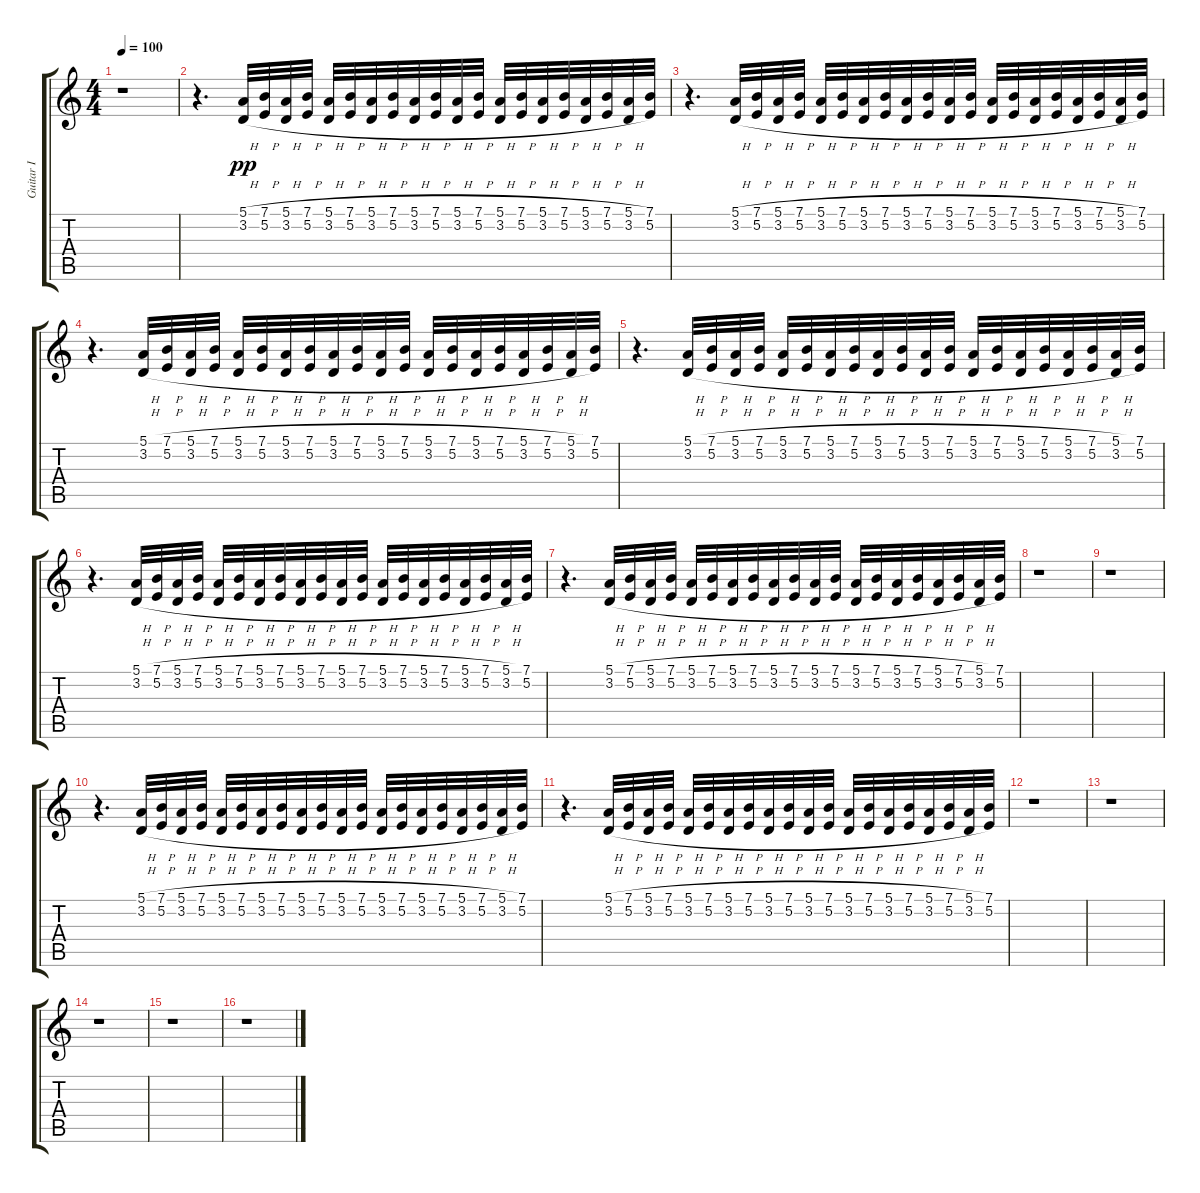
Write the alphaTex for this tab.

\track ("Guitar I" "Guitar I") {instrument violin}
\staff {score tabs}
\tuning (E4 B3 G3 D3 A2 E2) {hide}
\ts (4 4)
\tempo 100
\clef g2
\ks c
r.1{dy pp instrument violin} |
r.4{d} (5.1{h} 3.2{h}).32 (7.1{h} 5.2{h}).32 (5.1{h} 3.2{h}).32 (7.1{h} 5.2{h}).32 (5.1{h} 3.2{h}).32 (7.1{h} 5.2{h}).32 (5.1{h} 3.2{h}).32 (7.1{h} 5.2{h}).32 (5.1{h} 3.2{h}).32 (7.1{h} 5.2{h}).32 (5.1{h} 3.2{h}).32 (7.1{h} 5.2{h}).32 (5.1{h} 3.2{h}).32 (7.1{h} 5.2{h}).32 (5.1{h} 3.2{h}).32 (7.1{h} 5.2{h}).32 (5.1{h} 3.2{h}).32 (7.1{h} 5.2{h}).32 (5.1{h} 3.2{h}).32 (7.1 5.2).32 |
r.4{d} (5.1{h} 3.2{h}).32 (7.1{h} 5.2{h}).32 (5.1{h} 3.2{h}).32 (7.1{h} 5.2{h}).32 (5.1{h} 3.2{h}).32 (7.1{h} 5.2{h}).32 (5.1{h} 3.2{h}).32 (7.1{h} 5.2{h}).32 (5.1{h} 3.2{h}).32 (7.1{h} 5.2{h}).32 (5.1{h} 3.2{h}).32 (7.1{h} 5.2{h}).32 (5.1{h} 3.2{h}).32 (7.1{h} 5.2{h}).32 (5.1{h} 3.2{h}).32 (7.1{h} 5.2{h}).32 (5.1{h} 3.2{h}).32 (7.1{h} 5.2{h}).32 (5.1{h} 3.2{h}).32 (7.1 5.2).32 |
r.4{d} (5.1{h} 3.2{h}).32 (7.1{h} 5.2{h}).32 (5.1{h} 3.2{h}).32 (7.1{h} 5.2{h}).32 (5.1{h} 3.2{h}).32 (7.1{h} 5.2{h}).32 (5.1{h} 3.2{h}).32 (7.1{h} 5.2{h}).32 (5.1{h} 3.2{h}).32 (7.1{h} 5.2{h}).32 (5.1{h} 3.2{h}).32 (7.1{h} 5.2{h}).32 (5.1{h} 3.2{h}).32 (7.1{h} 5.2{h}).32 (5.1{h} 3.2{h}).32 (7.1{h} 5.2{h}).32 (5.1{h} 3.2{h}).32 (7.1{h} 5.2{h}).32 (5.1{h} 3.2{h}).32 (7.1 5.2).32 |
r.4{d} (5.1{h} 3.2{h}).32 (7.1{h} 5.2{h}).32 (5.1{h} 3.2{h}).32 (7.1{h} 5.2{h}).32 (5.1{h} 3.2{h}).32 (7.1{h} 5.2{h}).32 (5.1{h} 3.2{h}).32 (7.1{h} 5.2{h}).32 (5.1{h} 3.2{h}).32 (7.1{h} 5.2{h}).32 (5.1{h} 3.2{h}).32 (7.1{h} 5.2{h}).32 (5.1{h} 3.2{h}).32 (7.1{h} 5.2{h}).32 (5.1{h} 3.2{h}).32 (7.1{h} 5.2{h}).32 (5.1{h} 3.2{h}).32 (7.1{h} 5.2{h}).32 (5.1{h} 3.2{h}).32 (7.1 5.2).32 |
r.4{d} (5.1{h} 3.2{h}).32 (7.1{h} 5.2{h}).32 (5.1{h} 3.2{h}).32 (7.1{h} 5.2{h}).32 (5.1{h} 3.2{h}).32 (7.1{h} 5.2{h}).32 (5.1{h} 3.2{h}).32 (7.1{h} 5.2{h}).32 (5.1{h} 3.2{h}).32 (7.1{h} 5.2{h}).32 (5.1{h} 3.2{h}).32 (7.1{h} 5.2{h}).32 (5.1{h} 3.2{h}).32 (7.1{h} 5.2{h}).32 (5.1{h} 3.2{h}).32 (7.1{h} 5.2{h}).32 (5.1{h} 3.2{h}).32 (7.1{h} 5.2{h}).32 (5.1{h} 3.2{h}).32 (7.1 5.2).32 |
r.4{d} (5.1{h} 3.2{h}).32 (7.1{h} 5.2{h}).32 (5.1{h} 3.2{h}).32 (7.1{h} 5.2{h}).32 (5.1{h} 3.2{h}).32 (7.1{h} 5.2{h}).32 (5.1{h} 3.2{h}).32 (7.1{h} 5.2{h}).32 (5.1{h} 3.2{h}).32 (7.1{h} 5.2{h}).32 (5.1{h} 3.2{h}).32 (7.1{h} 5.2{h}).32 (5.1{h} 3.2{h}).32 (7.1{h} 5.2{h}).32 (5.1{h} 3.2{h}).32 (7.1{h} 5.2{h}).32 (5.1{h} 3.2{h}).32 (7.1{h} 5.2{h}).32 (5.1{h} 3.2{h}).32 (7.1 5.2).32 |
r.1 |
r.1 |
r.4{d} (5.1{h} 3.2{h}).32 (7.1{h} 5.2{h}).32 (5.1{h} 3.2{h}).32 (7.1{h} 5.2{h}).32 (5.1{h} 3.2{h}).32 (7.1{h} 5.2{h}).32 (5.1{h} 3.2{h}).32 (7.1{h} 5.2{h}).32 (5.1{h} 3.2{h}).32 (7.1{h} 5.2{h}).32 (5.1{h} 3.2{h}).32 (7.1{h} 5.2{h}).32 (5.1{h} 3.2{h}).32 (7.1{h} 5.2{h}).32 (5.1{h} 3.2{h}).32 (7.1{h} 5.2{h}).32 (5.1{h} 3.2{h}).32 (7.1{h} 5.2{h}).32 (5.1{h} 3.2{h}).32 (7.1 5.2).32 |
r.4{d} (5.1{h} 3.2{h}).32 (7.1{h} 5.2{h}).32 (5.1{h} 3.2{h}).32 (7.1{h} 5.2{h}).32 (5.1{h} 3.2{h}).32 (7.1{h} 5.2{h}).32 (5.1{h} 3.2{h}).32 (7.1{h} 5.2{h}).32 (5.1{h} 3.2{h}).32 (7.1{h} 5.2{h}).32 (5.1{h} 3.2{h}).32 (7.1{h} 5.2{h}).32 (5.1{h} 3.2{h}).32 (7.1{h} 5.2{h}).32 (5.1{h} 3.2{h}).32 (7.1{h} 5.2{h}).32 (5.1{h} 3.2{h}).32 (7.1{h} 5.2{h}).32 (5.1{h} 3.2{h}).32 (7.1 5.2).32 |
r.1 |
r.1 |
r.1 |
r.1 |
r.1
